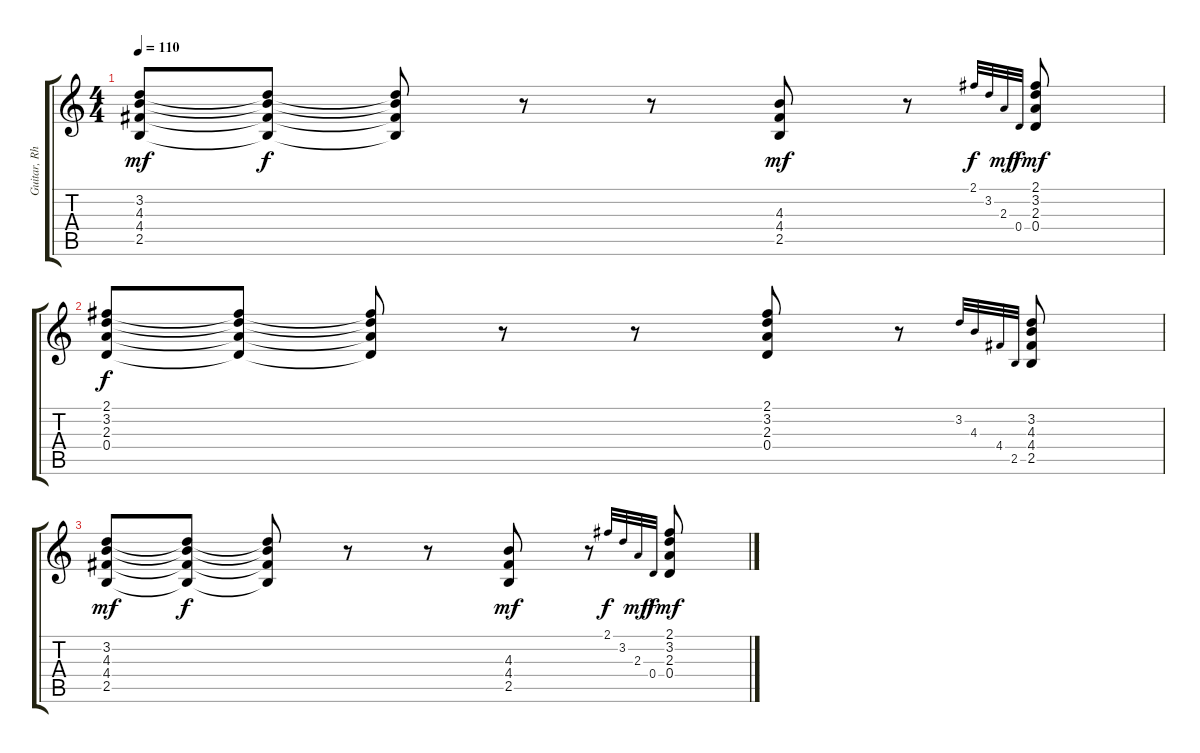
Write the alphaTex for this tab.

\track ("Guitar, Rhythm Alt" "Guitar, Rh") {mute instrument electricguitarclean}
\staff {score tabs}
\tuning (E4 B3 G3 D3 A2 E2) {hide}
\ts (4 4)
\tempo 110
\clef g2
\ks c
(3.2 4.3 4.4 2.5).8{dy mf} (3.2{t} 4.3{t} 4.4{t} 2.5{t}).8{dy f} (3.2{t} 4.3{t} 4.4{t} 2.5{t}).8 r.8 r.8 (4.3 4.4 2.5).8{dy mf} r.8 2.1.32{gr onbeat dy f} 3.2.32{gr onbeat} 2.3.32{gr onbeat dy mf} 0.4.32{gr onbeat dy f} (2.1 3.2 2.3 0.4).8{dy mf} |
(2.1 3.2 2.3 0.4).8{dy f} (2.1{t} 3.2{t} 2.3{t} 0.4{t}).8 (2.1{t} 3.2{t} 2.3{t} 0.4{t}).8 r.8 r.8 (2.1 3.2 2.3 0.4).8 r.8 3.2.32{gr onbeat} 4.3.32{gr onbeat} 4.4.32{gr onbeat} 2.5.32{gr onbeat} (3.2 4.3 4.4 2.5).8 |
(3.2 4.3 4.4 2.5).8{dy mf} (3.2{t} 4.3{t} 4.4{t} 2.5{t}).8{dy f} (3.2{t} 4.3{t} 4.4{t} 2.5{t}).8 r.8 r.8 (4.3 4.4 2.5).8{dy mf} r.8 2.1.32{gr onbeat dy f} 3.2.32{gr onbeat} 2.3.32{gr onbeat dy mf} 0.4.32{gr onbeat dy f} (2.1 3.2 2.3 0.4).8{dy mf}
